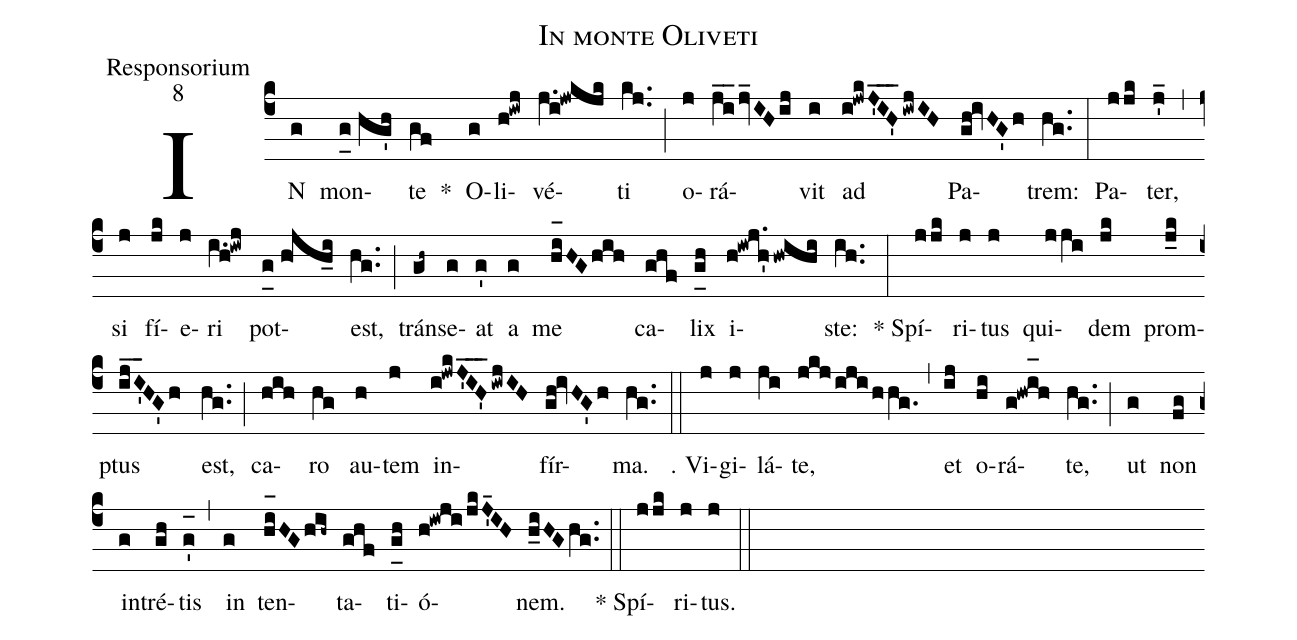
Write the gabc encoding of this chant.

name:In monte Oliveti;
office-part:Responsorium;
mode:8;
%%
(c4) IN(g) mon(g_0[uh:l]//hg'h)te(gf) *() O(g)li(h!iwj)vé(j.i!jwkjk)ti(kj..) (;) o(j)rá(j_i_2jv_IHij)vit(i) ad(i!jwkJ'_I_H'_/!iwjIH) Pa(gh!ivHG'h)trem:(hg..) (:) Pa(jjk)ter,(j'_) (,) si(j) fí(jk)e(j)ri(i.h!iwj) pot(g_0[uh:l]//h!jh_i)est,(hg..) (;) tráns(gh~)e(g)at(g') a(g) me(hi_[oh:h]HGhih) ca(ghf)lix(g_[uh:l]h) i(h!iwj.h'hwihi)ste:(ih..) (:) * Spí(jjk)ri(j)tus(j) qui(jji)dem(jk) prom(j_k)ptus(ij_I'_3HG'h) est,(hg..) (;) ca(hih)ro(hg) au(h)tem(j) in(i!jwkJ'_I_H'_/!iwjIH)fír(gh!ivHG'h)ma.(hg..) (::)
℣. Vi(j)gi(j)lá(ji)te,(jkjijihhg.) (,) et(ij) o(hi)rá(g!hwi_[oh:h]h)te,(hg..) (;) ut(g) non(fg) in(g)tré(gh)tis(g'_[oh:h]) (,) in(g) ten(hi_[oh:h]HGhih~)ta(ghf)ti(g_[uh:l]h)ó(h!iwji/jkJ'_4IH)nem.(h_iHGhg..) (::) * Spí(jjk)ri(j)tus.(j) (::)
